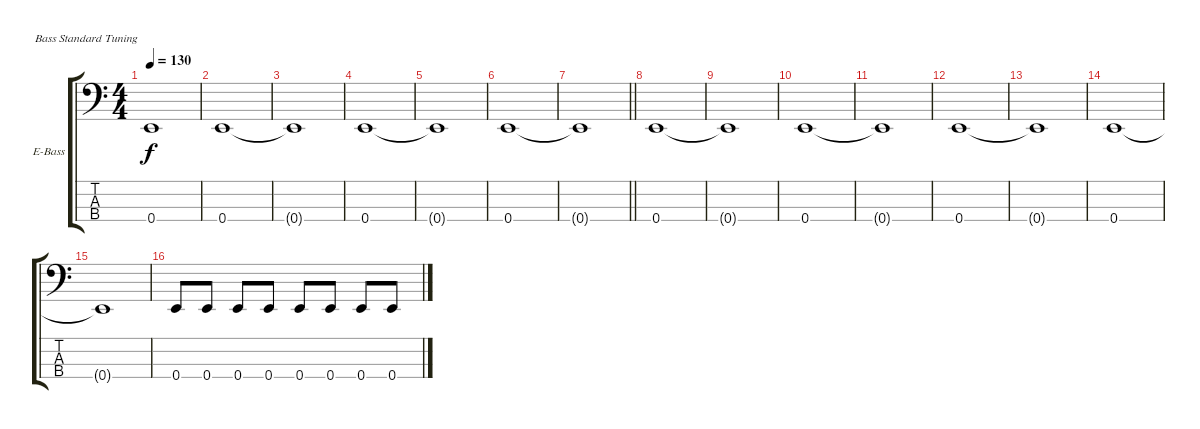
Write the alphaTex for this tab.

\defaultSystemsLayout 4
\bracketExtendMode groupsimilarinstruments
\firstSystemTrackNameOrientation horizontal
\otherSystemsTrackNameOrientation horizontal
\chordDiagramsInScore
\track ("Electric Bass" "E-Bass") {instrument electricbassfinger}
\staff {score tabs}
\tuning (G2 D2 A1 E1)
\ts (4 4)
\tempo 130
\clef f4
\ks c
0.4{t}.1{dy f} |
0.4.1 |
0.4{t}.1 |
0.4.1 |
0.4{t}.1 |
0.4.1 |
\barLineRight lightlight
0.4{t}.1 |
0.4.1 |
0.4{t}.1 |
0.4.1 |
0.4{t}.1 |
0.4.1 |
0.4{t}.1 |
0.4.1 |
0.4{t}.1 |
0.4.8 0.4.8 0.4.8 0.4.8 0.4.8 0.4.8 0.4.8 0.4.8
